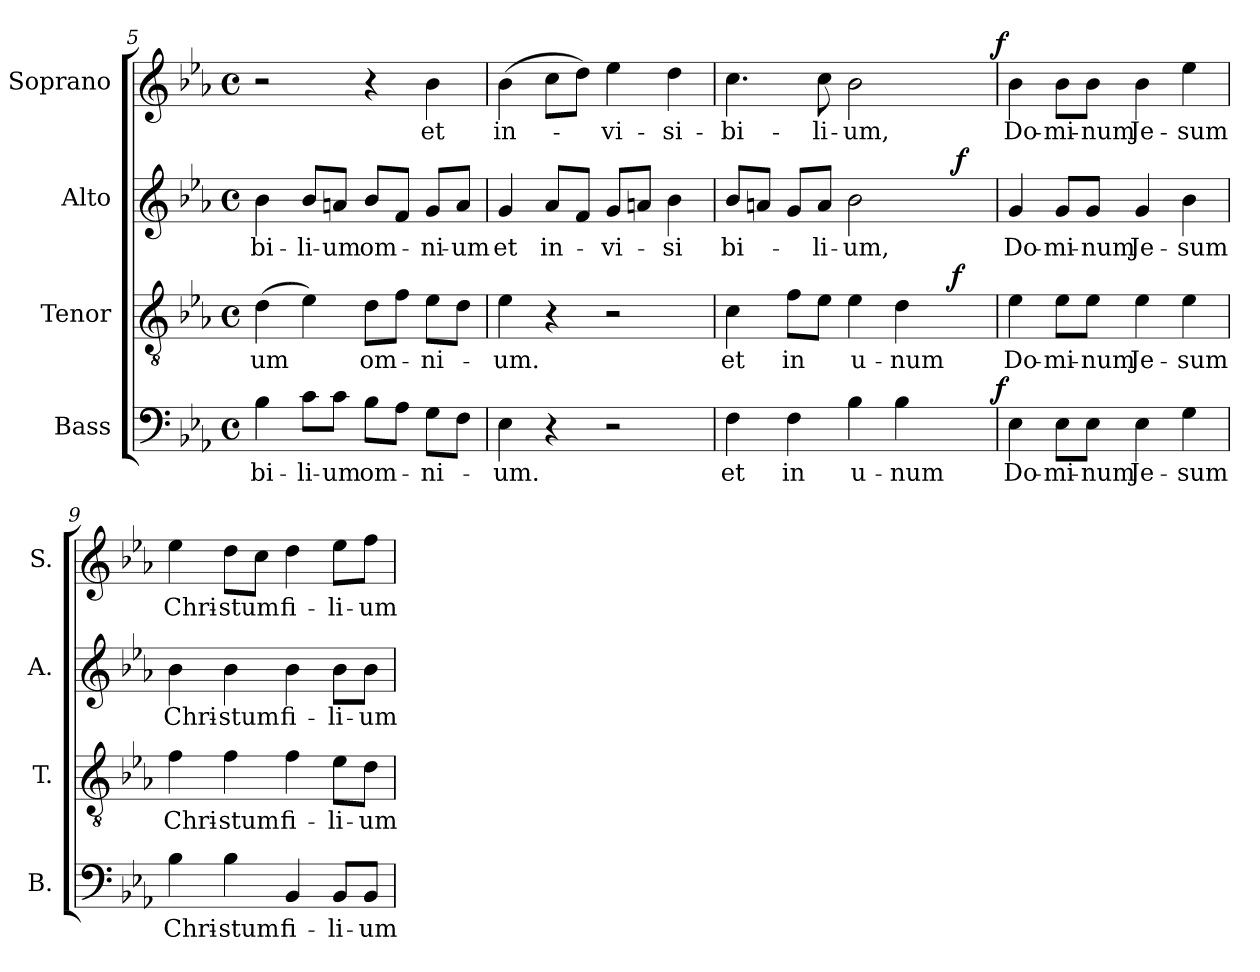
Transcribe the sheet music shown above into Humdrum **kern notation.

**kern	**text	**dynam	**kern	**text	**dynam	**kern	**text	**dynam	**kern	**text	**dynam
*part4	*part4	*part4	*part3	*part3	*part3	*part2	*part2	*part2	*part1	*part1	*part1
*staff4	*staff4	*staff4	*staff3	*staff3	*staff3	*staff2	*staff2	*staff2	*staff1	*staff1	*staff1
*I"Bass	*	*	*I"Tenor	*	*	*I"Alto	*	*	*I"Soprano	*	*
*I'B.	*	*	*I'T.	*	*	*I'A.	*	*	*I'S.	*	*
*clefF4	*	*	*clefGv2	*	*	*clefG2	*	*	*clefG2	*	*
*	*	*	*ITrd7c12	*	*	*	*	*	*	*	*
*k[b-e-a-]	*	*	*k[b-e-a-]	*	*	*k[b-e-a-]	*	*	*k[b-e-a-]	*	*
*E-:	*	*	*E-:	*	*	*E-:	*	*	*E-:	*	*
*M4/4	*	*	*M4/4	*	*	*M4/4	*	*	*M4/4	*	*
*met(c)	*	*	*met(c)	*	*	*met(c)	*	*	*met(c)	*	*
=5	=5	=5	=5	=5	=5	=5	=5	=5	=5	=5	=5
!	!LO:LY:b:color=#000000	!	!	!	!	!	!	!	!	!	!
!	!	!	!	!LO:LY:b:color=#000000	!	!	!	!	!	!	!
!	!	!	!	!	!	!	!LO:LY:b:color=#000000	!	!	!	!
4B-i\	bi-	.	(4Di\	-um	.	4b-i\	-bi-	.	2r	.	.
!	!LO:LY:b:color=#000000	!	!	!	!	!	!	!	!	!	!
!	!	!	!	!	!	!	!LO:LY:b:color=#000000	!	!	!	!
8ci\L	-li-	.	4E-i\)	.	.	8b-i/L	-li-	.	.	.	.
!	!LO:LY:b:color=#000000	!	!	!	!	!	!	!	!	!	!
!	!	!	!	!	!	!	!LO:LY:b:color=#000000	!	!	!	!
8ci\J	-um	.	.	.	.	8ani/J	-um	.	.	.	.
!	!LO:LY:b:color=#000000	!	!	!	!	!	!	!	!	!	!
!	!	!	!	!LO:LY:b:color=#000000	!	!	!	!	!	!	!
!	!	!	!	!	!	!	!LO:LY:b:color=#000000	!	!	!	!
8B-i\L	om-	.	8Di\L	om-	.	8b-i/L	om-	.	4r	.	.
8A-i\J	.	.	8Fi\J	.	.	8fi/J	.	.	.	.	.
!	!LO:LY:b:color=#000000	!	!	!	!	!	!	!	!	!	!
!	!	!	!	!LO:LY:b:color=#000000	!	!	!	!	!	!	!
!	!	!	!	!	!	!	!LO:LY:b:color=#000000	!	!	!	!
!	!	!	!	!	!	!	!	!	!	!LO:LY:b:color=#000000	!
8Gi\L	-ni-	.	8E-i\L	-ni-	.	8gi/L	-ni-	.	4b-i\	et	.
!	!	!	!	!	!	!	!LO:LY:b:color=#000000	!	!	!	!
8Fi\J	.	.	8Di\J	.	.	8ai/J	-um	.	.	.	.
!!LO:LB:g=z
=6	=6	=6	=6	=6	=6	=6	=6	=6	=6	=6	=6
!	!LO:LY:b:color=#000000	!	!	!	!	!	!	!	!	!	!
!	!	!	!	!LO:LY:b:color=#000000	!	!	!	!	!	!	!
!	!	!	!	!	!	!	!LO:LY:b:color=#000000	!	!	!	!
!	!	!	!	!	!	!	!	!	!	!LO:LY:b:color=#000000	!
4E-i\	-um.	.	4E-i\	-um.	.	4gi/	et	.	(4b-i\	in-	.
!	!	!	!	!	!	!	!LO:LY:b:color=#000000	!	!	!	!
4r	.	.	4r	.	.	8a-i/L	in-	.	8cci\L	.	.
.	.	.	.	.	.	8fi/J	.	.	8ddi\J)	.	.
!	!	!	!	!	!	!	!LO:LY:b:color=#000000	!	!	!	!
!	!	!	!	!	!	!	!	!	!	!LO:LY:b:color=#000000	!
2r	.	.	2r	.	.	8gi/L	-vi-	.	4ee-i\	-vi-	.
.	.	.	.	.	.	8ani/J	.	.	.	.	.
!	!	!	!	!	!	!	!LO:LY:b:color=#000000	!	!	!	!
!	!	!	!	!	!	!	!	!	!	!LO:LY:b:color=#000000	!
.	.	.	.	.	.	4b-i\	-si	.	4ddi\	-si-	.
=7	=7	=7	=7	=7	=7	=7	=7	=7	=7	=7	=7
!	!LO:LY:b:color=#000000	!	!	!	!	!	!	!	!	!	!
!	!	!	!	!LO:LY:b:color=#000000	!	!	!	!	!	!	!
!	!	!	!	!	!	!	!LO:LY:b:color=#000000	!	!	!	!
!	!	!	!	!	!	!	!	!	!	!LO:LY:b:color=#000000	!
*^	*	*	*^	*	*	*^	*	*	*^	*	*
4Fi\	2ryy	et	.	4Ci\	2ryy	et	.	8b-i/L	2ryy	bi-	.	4.cci\	2ryy	-bi-	.
.	.	.	.	.	.	.	.	8ani/J	.	.	.	.	.	.	.
!	!	!LO:LY:b:color=#000000	!	!	!	!	!	!	!	!	!	!	!	!	!
!	!	!	!	!	!	!LO:LY:b:color=#000000	!	!	!	!	!	!	!	!	!
4Fi\	.	in	.	8Fi\L	.	in	.	8gi/L	.	.	.	.	.	.	.
!	!	!	!	!	!	!	!	!	!	!LO:LY:b:color=#000000	!	!	!	!	!
!	!	!	!	!	!	!	!	!	!	!	!	!	!	!LO:LY:b:color=#000000	!
.	.	.	.	8E-i\J	.	.	.	8ai/J	.	-li-	.	8cci\	.	-li-	.
!	!	!LO:LY:b:color=#000000	!	!	!	!	!	!	!	!	!	!	!	!	!
!	!	!	!	!	!	!LO:LY:b:color=#000000	!	!	!	!	!	!	!	!	!
!	!	!	!	!	!	!	!	!	!	!LO:LY:b:color=#000000	!	!	!	!	!
!	!	!	!	!	!	!	!	!	!	!	!	!	!	!LO:LY:b:color=#000000	!
4B-i\	4ryy	u-	.	4E-i\	4ryy	u-	.	2b-i\	4ryy	-um,	.	2b-i\	4ryy	-um,	.
!	!	!LO:LY:b:color=#000000	!	!	!	!	!	!	!	!	!	!	!	!	!
!	!	!	!	!	!	!LO:LY:b:color=#000000	!	!	!	!	!	!	!	!	!
4B-i\	8ryy	-num	.	4Di\	8ryy	-num	.	.	8ryy	.	.	.	8ryy	.	.
.	16ryy	.	.	.	32ryy	.	.	.	32ryy	.	.	.	16ryy	.	.
.	.	.	.	.	64ryy	.	.	.	64ryy	.	.	.	.	.	.
.	.	.	.	.	256ryy	.	.	.	128ryy	.	.	.	.	.	.
.	.	.	.	.	1024ryy	.	.	.	.	.	.	.	.	.	.
.	.	.	.	.	16ryy	.	f	.	.	.	.	.	.	.	.
.	.	.	.	.	.	.	.	.	1024ryy	.	.	.	.	.	.
.	.	.	.	.	.	.	.	.	16ryy	.	f	.	.	.	.
.	32ryy	.	.	.	.	.	.	.	.	.	.	.	32ryy	.	.
.	64ryy	.	.	.	.	.	.	.	.	.	.	.	64ryy	.	.
.	128...ryy	.	.	.	.	.	.	.	.	.	.	.	128...ryy	.	.
.	.	.	.	.	128ryy	.	.	.	.	.	.	.	.	.	.
.	.	.	.	.	.	.	.	.	256..ryy	.	.	.	.	.	.
.	.	.	.	.	512.ryy	.	.	.	.	.	.	.	.	.	.
.	1024ryy	.	f	.	.	.	.	.	.	.	.	.	1024ryy	.	f
*v	*v	*	*	*	*	*	*	*v	*v	*	*	*v	*v	*	*
*	*	*	*v	*v	*	*	*	*	*	*	*	*
=8	=8	=8	=8	=8	=8	=8	=8	=8	=8	=8	=8
*^	*	*	*^	*	*	*^	*	*	*^	*	*
!	!	!LO:LY:b:color=#000000	!	!	!	!	!	!	!	!	!	!	!	!	!
*v	*v	*	*	*	*	*	*	*v	*v	*	*	*v	*v	*	*
*	*	*	*v	*v	*	*	*	*	*	*	*	*
*^	*	*	*^	*	*	*^	*	*	*^	*	*
!	!	!	!	!	!	!LO:LY:b:color=#000000	!	!	!	!	!	!	!	!	!
*v	*v	*	*	*	*	*	*	*v	*v	*	*	*v	*v	*	*
*	*	*	*v	*v	*	*	*	*	*	*	*	*
*^	*	*	*^	*	*	*^	*	*	*^	*	*
!	!	!	!	!	!	!	!	!	!	!LO:LY:b:color=#000000	!	!	!	!	!
*v	*v	*	*	*	*	*	*	*v	*v	*	*	*v	*v	*	*
*	*	*	*v	*v	*	*	*	*	*	*	*	*
*^	*	*	*^	*	*	*^	*	*	*^	*	*
!	!	!	!	!	!	!	!	!	!	!	!	!	!	!LO:LY:b:color=#000000	!
*v	*v	*	*	*	*	*	*	*v	*v	*	*	*v	*v	*	*
*	*	*	*v	*v	*	*	*	*	*	*	*	*
4E-i\	Do-	.	4E-i\	Do-	.	4gi/	Do-	.	4b-i\	Do-	.
!	!LO:LY:b:color=#000000	!	!	!	!	!	!	!	!	!	!
!	!	!	!	!LO:LY:b:color=#000000	!	!	!	!	!	!	!
!	!	!	!	!	!	!	!LO:LY:b:color=#000000	!	!	!	!
!	!	!	!	!	!	!	!	!	!	!LO:LY:b:color=#000000	!
8E-i\L	-mi-	.	8E-i\L	-mi-	.	8gi/L	-mi-	.	8b-i\L	-mi-	.
!	!LO:LY:b:color=#000000	!	!	!	!	!	!	!	!	!	!
!	!	!	!	!LO:LY:b:color=#000000	!	!	!	!	!	!	!
!	!	!	!	!	!	!	!LO:LY:b:color=#000000	!	!	!	!
!	!	!	!	!	!	!	!	!	!	!LO:LY:b:color=#000000	!
8E-i\J	-num	.	8E-i\J	-num	.	8gi/J	-num	.	8b-i\J	-num	.
!	!LO:LY:b:color=#000000	!	!	!	!	!	!	!	!	!	!
!	!	!	!	!LO:LY:b:color=#000000	!	!	!	!	!	!	!
!	!	!	!	!	!	!	!LO:LY:b:color=#000000	!	!	!	!
!	!	!	!	!	!	!	!	!	!	!LO:LY:b:color=#000000	!
4E-i\	Je-	.	4E-i\	Je-	.	4gi/	Je-	.	4b-i\	Je-	.
!	!LO:LY:b:color=#000000	!	!	!	!	!	!	!	!	!	!
!	!	!	!	!LO:LY:b:color=#000000	!	!	!	!	!	!	!
!	!	!	!	!	!	!	!LO:LY:b:color=#000000	!	!	!	!
!	!	!	!	!	!	!	!	!	!	!LO:LY:b:color=#000000	!
4Gi\	-sum	.	4E-i\	-sum	.	4b-i\	-sum	.	4ee-i\	-sum	.
=9	=9	=9	=9	=9	=9	=9	=9	=9	=9	=9	=9
!	!LO:LY:b:color=#000000	!	!	!	!	!	!	!	!	!	!
!	!	!	!	!LO:LY:b:color=#000000	!	!	!	!	!	!	!
!	!	!	!	!	!	!	!LO:LY:b:color=#000000	!	!	!	!
!	!	!	!	!	!	!	!	!	!	!LO:LY:b:color=#000000	!
4B-i\	Chri-	.	4Fi\	Chri-	.	4b-i\	Chri-	.	4ee-i\	Chri-	.
!	!LO:LY:b:color=#000000	!	!	!	!	!	!	!	!	!	!
!	!	!	!	!LO:LY:b:color=#000000	!	!	!	!	!	!	!
!	!	!	!	!	!	!	!LO:LY:b:color=#000000	!	!	!	!
!	!	!	!	!	!	!	!	!	!	!LO:LY:b:color=#000000	!
4B-i\	-stum	.	4Fi\	-stum	.	4b-i\	-stum	.	8ddi\L	-stum	.
.	.	.	.	.	.	.	.	.	8cci\J	.	.
!	!LO:LY:b:color=#000000	!	!	!	!	!	!	!	!	!	!
!	!	!	!	!LO:LY:b:color=#000000	!	!	!	!	!	!	!
!	!	!	!	!	!	!	!LO:LY:b:color=#000000	!	!	!	!
!	!	!	!	!	!	!	!	!	!	!LO:LY:b:color=#000000	!
4BB-i/	fi-	.	4Fi\	fi-	.	4b-i\	fi-	.	4ddi\	fi-	.
!	!LO:LY:b:color=#000000	!	!	!	!	!	!	!	!	!	!
!	!	!	!	!LO:LY:b:color=#000000	!	!	!	!	!	!	!
!	!	!	!	!	!	!	!LO:LY:b:color=#000000	!	!	!	!
!	!	!	!	!	!	!	!	!	!	!LO:LY:b:color=#000000	!
8BB-i/L	-li-	.	8E-i\L	-li-	.	8b-i\L	-li-	.	8ee-i\L	-li-	.
!	!LO:LY:b:color=#000000	!	!	!	!	!	!	!	!	!	!
!	!	!	!	!LO:LY:b:color=#000000	!	!	!	!	!	!	!
!	!	!	!	!	!	!	!LO:LY:b:color=#000000	!	!	!	!
!	!	!	!	!	!	!	!	!	!	!LO:LY:b:color=#000000	!
8BB-i/J	-um	.	8Di\J	-um	.	8b-i\J	-um	.	8ffi\J	-um	.
=	=	=	=	=	=	=	=	=	=	=	=
*-	*-	*-	*-	*-	*-	*-	*-	*-	*-	*-	*-
